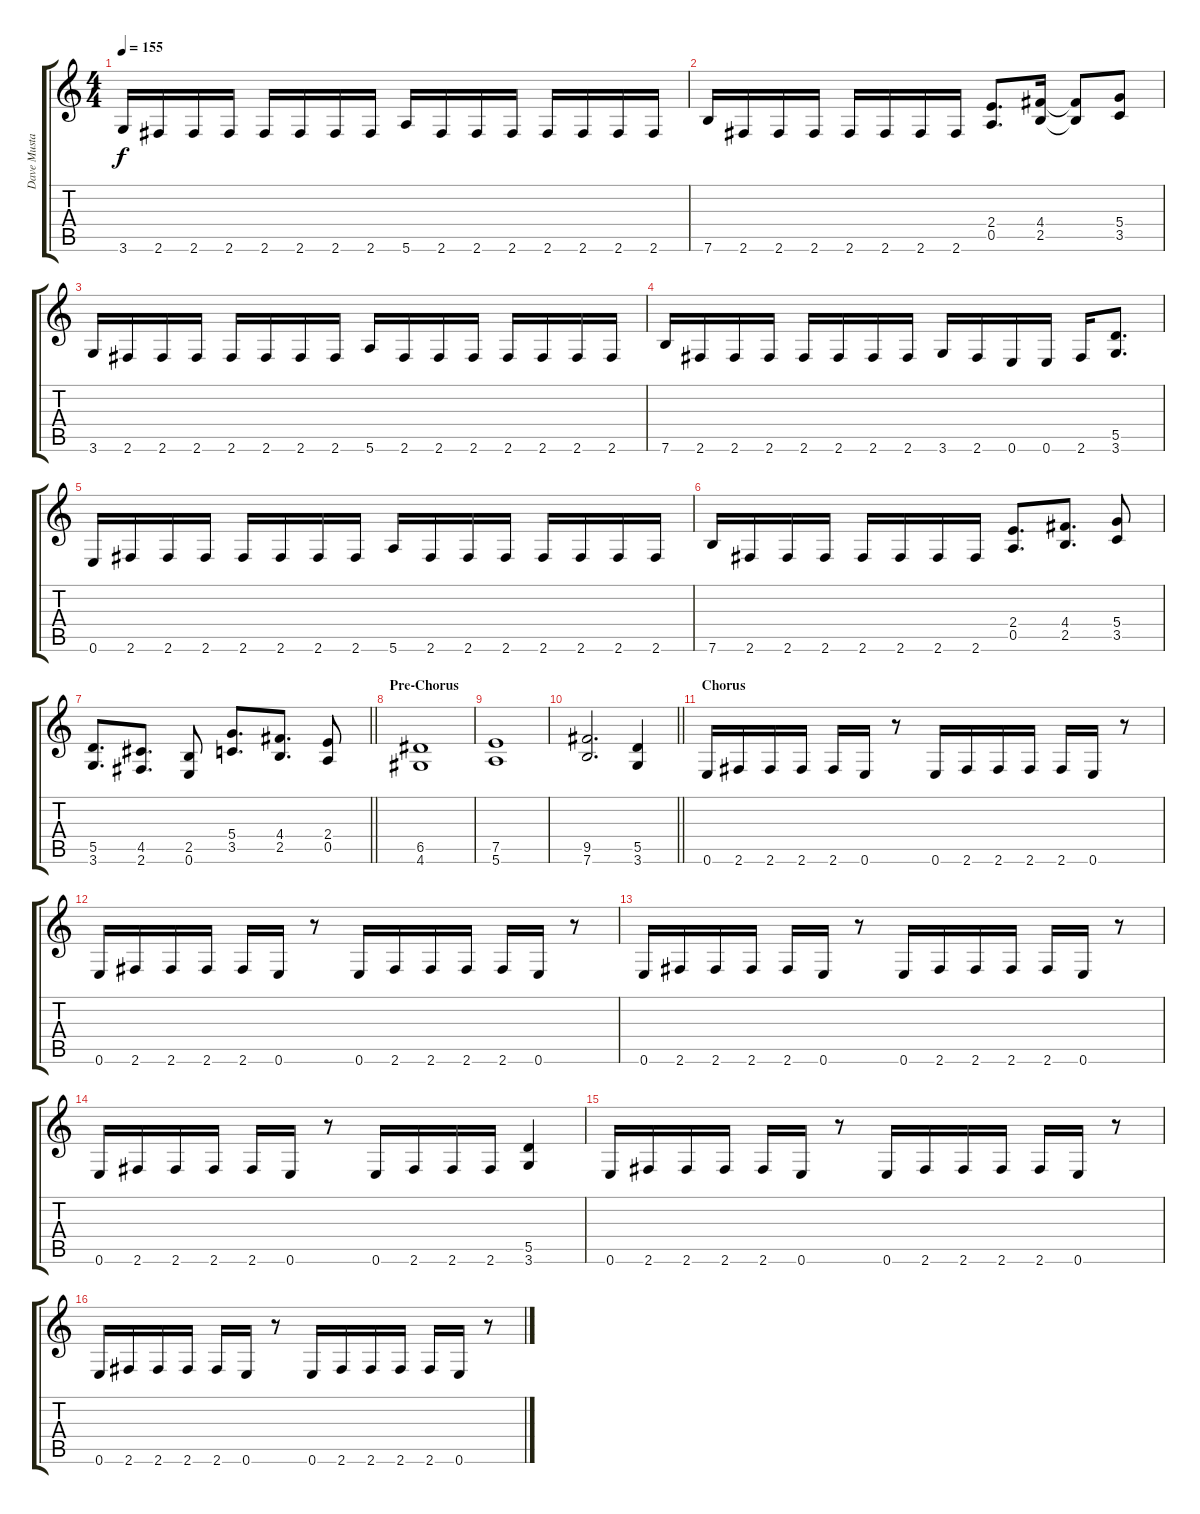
\track ("Dave Mustaine" "Dave Musta") {instrument distortionguitar}
\staff {score tabs}
\tuning (E4 B3 G3 D3 A2 E2) {hide}
\ts (4 4)
\tempo 155
\clef g2
\ks c
3.6.16{dy f} 2.6.16 2.6.16 2.6.16 2.6.16 2.6.16 2.6.16 2.6.16 5.6.16 2.6.16 2.6.16 2.6.16 2.6.16 2.6.16 2.6.16 2.6.16 |
7.6.16 2.6.16 2.6.16 2.6.16 2.6.16 2.6.16 2.6.16 2.6.16 (2.4 0.5).8{d} (4.4 2.5).16 (4.4{t} 2.5{t}).8 (5.4 3.5).8 |
3.6.16 2.6.16 2.6.16 2.6.16 2.6.16 2.6.16 2.6.16 2.6.16 5.6.16 2.6.16 2.6.16 2.6.16 2.6.16 2.6.16 2.6.16 2.6.16 |
7.6.16 2.6.16 2.6.16 2.6.16 2.6.16 2.6.16 2.6.16 2.6.16 3.6.16 2.6.16 0.6.16 0.6.16 2.6.16 (5.5 3.6).8{d} |
0.6.16 2.6.16 2.6.16 2.6.16 2.6.16 2.6.16 2.6.16 2.6.16 5.6.16 2.6.16 2.6.16 2.6.16 2.6.16 2.6.16 2.6.16 2.6.16 |
7.6.16 2.6.16 2.6.16 2.6.16 2.6.16 2.6.16 2.6.16 2.6.16 (2.4 0.5).8{d} (4.4 2.5).8{d} (5.4 3.5).8 |
\barLineRight lightlight
(5.5 3.6).8{d} (4.5 2.6).8{d} (2.5 0.6).8 (5.4 3.5).8{d} (4.4 2.5).8{d} (2.4 0.5).8 |
\section ("" "Pre-Chorus")
(6.5 4.6).1 |
(7.5 5.6).1 |
\barLineRight lightlight
(9.5 7.6).2{d} (5.5 3.6).4 |
\section ("" "Chorus")
0.6.16 2.6.16 2.6.16 2.6.16 2.6.16 0.6.16 r.8 0.6.16 2.6.16 2.6.16 2.6.16 2.6.16 0.6.16 r.8 |
0.6.16 2.6.16 2.6.16 2.6.16 2.6.16 0.6.16 r.8 0.6.16 2.6.16 2.6.16 2.6.16 2.6.16 0.6.16 r.8 |
0.6.16 2.6.16 2.6.16 2.6.16 2.6.16 0.6.16 r.8 0.6.16 2.6.16 2.6.16 2.6.16 2.6.16 0.6.16 r.8 |
0.6.16 2.6.16 2.6.16 2.6.16 2.6.16 0.6.16 r.8 0.6.16 2.6.16 2.6.16 2.6.16 (5.5 3.6).4 |
0.6.16 2.6.16 2.6.16 2.6.16 2.6.16 0.6.16 r.8 0.6.16 2.6.16 2.6.16 2.6.16 2.6.16 0.6.16 r.8 |
0.6.16 2.6.16 2.6.16 2.6.16 2.6.16 0.6.16 r.8 0.6.16 2.6.16 2.6.16 2.6.16 2.6.16 0.6.16 r.8
